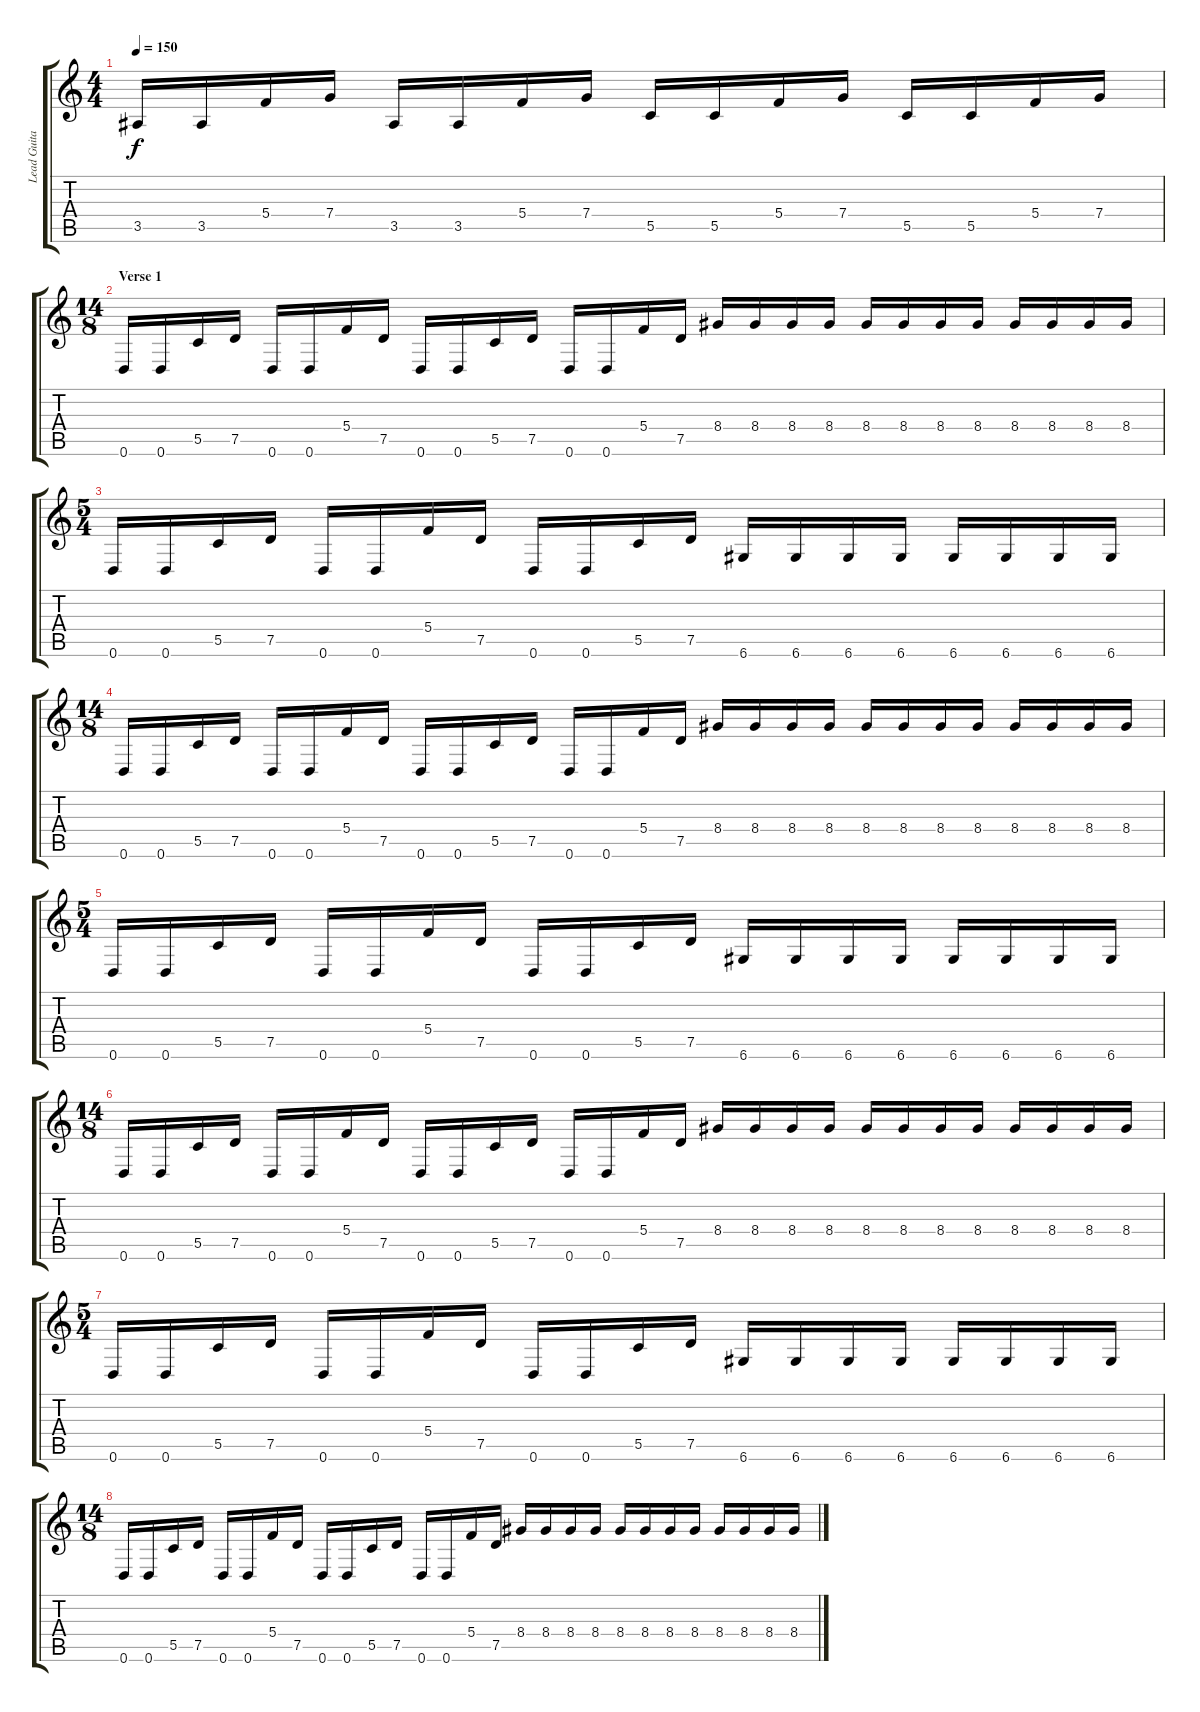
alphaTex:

\track ("Lead Guitar" "Lead Guita") {instrument distortionguitar}
\staff {score tabs}
\tuning (D4 A3 F3 C3 G2 D2) {hide}
\ts (4 4)
\tempo 150
\clef g2
\ks c
3.5.16{dy f} 3.5.16 5.4.16 7.4.16 3.5.16 3.5.16 5.4.16 7.4.16 5.5.16 5.5.16 5.4.16 7.4.16 5.5.16 5.5.16 5.4.16 7.4.16 |
\ts (14 8)
\section ("" "Verse 1")
0.6.16 0.6.16 5.5.16 7.5.16 0.6.16 0.6.16 5.4.16 7.5.16 0.6.16 0.6.16 5.5.16 7.5.16 0.6.16 0.6.16 5.4.16 7.5.16 8.4.16 8.4.16 8.4.16 8.4.16 8.4.16 8.4.16 8.4.16 8.4.16 8.4.16 8.4.16 8.4.16 8.4.16 |
\ts (5 4)
0.6.16 0.6.16 5.5.16 7.5.16 0.6.16 0.6.16 5.4.16 7.5.16 0.6.16 0.6.16 5.5.16 7.5.16 6.6.16 6.6.16 6.6.16 6.6.16 6.6.16 6.6.16 6.6.16 6.6.16 |
\ts (14 8)
0.6.16 0.6.16 5.5.16 7.5.16 0.6.16 0.6.16 5.4.16 7.5.16 0.6.16 0.6.16 5.5.16 7.5.16 0.6.16 0.6.16 5.4.16 7.5.16 8.4.16 8.4.16 8.4.16 8.4.16 8.4.16 8.4.16 8.4.16 8.4.16 8.4.16 8.4.16 8.4.16 8.4.16 |
\ts (5 4)
0.6.16 0.6.16 5.5.16 7.5.16 0.6.16 0.6.16 5.4.16 7.5.16 0.6.16 0.6.16 5.5.16 7.5.16 6.6.16 6.6.16 6.6.16 6.6.16 6.6.16 6.6.16 6.6.16 6.6.16 |
\ts (14 8)
0.6.16 0.6.16 5.5.16 7.5.16 0.6.16 0.6.16 5.4.16 7.5.16 0.6.16 0.6.16 5.5.16 7.5.16 0.6.16 0.6.16 5.4.16 7.5.16 8.4.16 8.4.16 8.4.16 8.4.16 8.4.16 8.4.16 8.4.16 8.4.16 8.4.16 8.4.16 8.4.16 8.4.16 |
\ts (5 4)
0.6.16 0.6.16 5.5.16 7.5.16 0.6.16 0.6.16 5.4.16 7.5.16 0.6.16 0.6.16 5.5.16 7.5.16 6.6.16 6.6.16 6.6.16 6.6.16 6.6.16 6.6.16 6.6.16 6.6.16 |
\ts (14 8)
0.6.16 0.6.16 5.5.16 7.5.16 0.6.16 0.6.16 5.4.16 7.5.16 0.6.16 0.6.16 5.5.16 7.5.16 0.6.16 0.6.16 5.4.16 7.5.16 8.4.16 8.4.16 8.4.16 8.4.16 8.4.16 8.4.16 8.4.16 8.4.16 8.4.16 8.4.16 8.4.16 8.4.16
